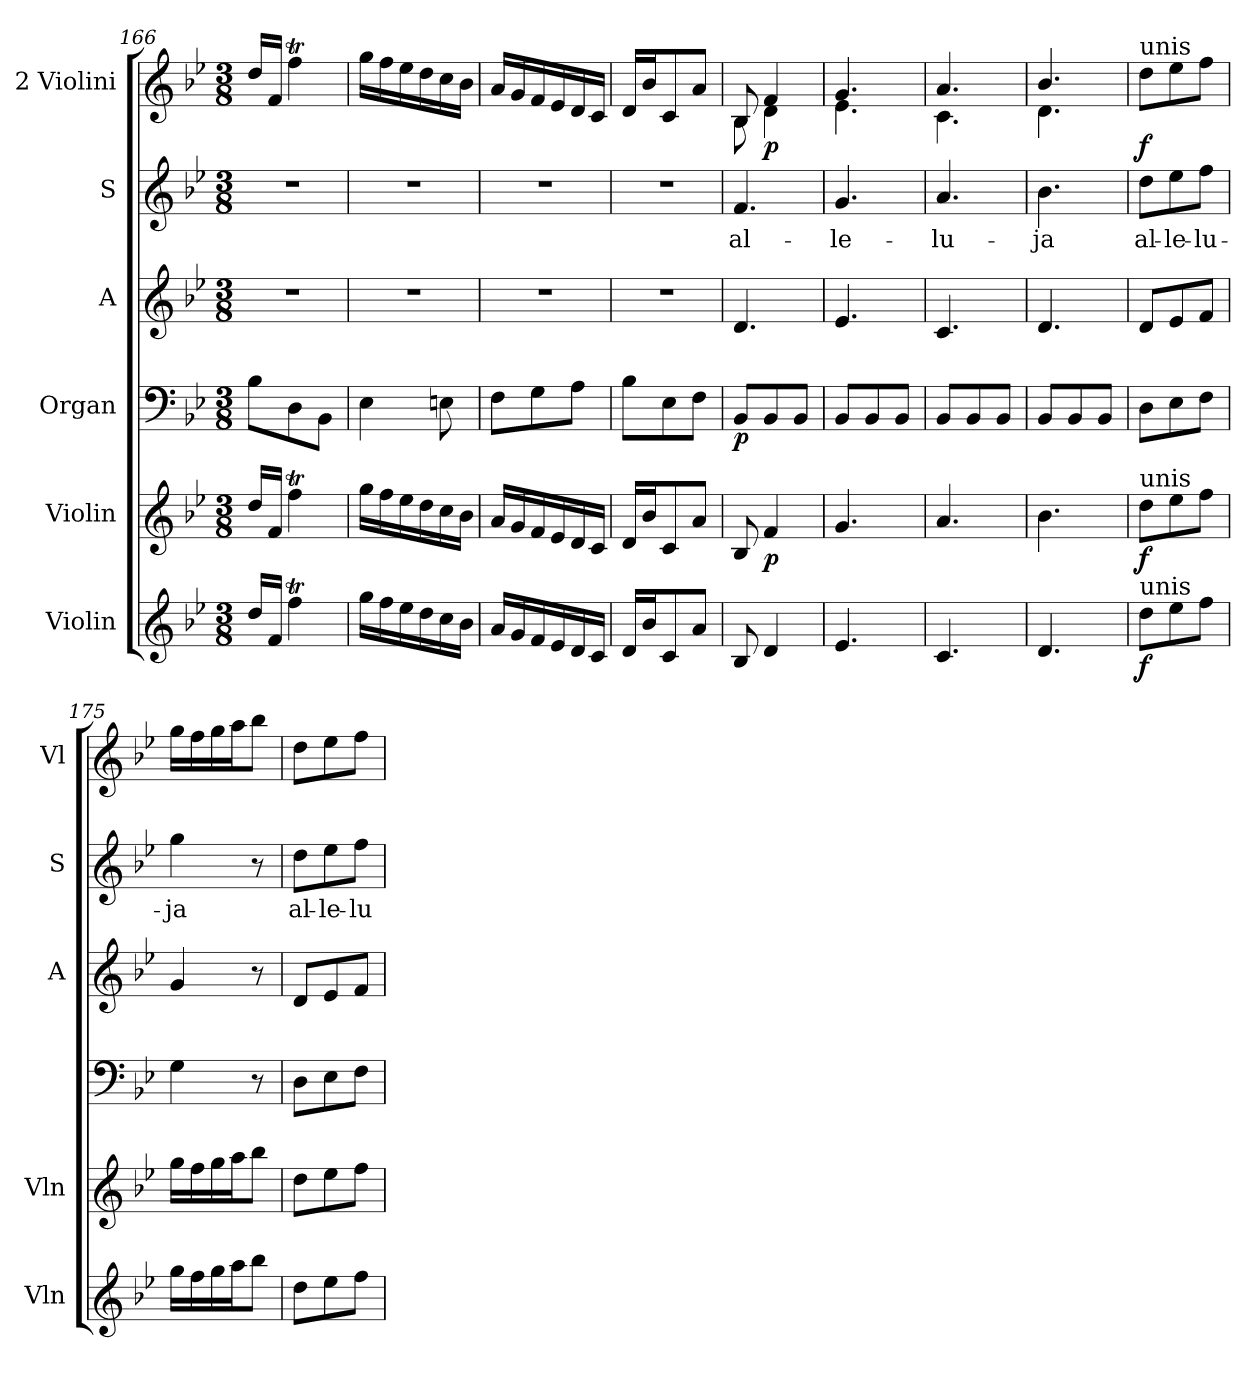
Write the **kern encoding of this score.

**kern	**dynam	**kern	**dynam	**kern	**dynam	**kern	**kern	**text	**kern	**dynam
*part6	*part6	*part5	*part5	*part4	*part4	*part3	*part2	*part2	*part1	*part1
*staff6	*staff6	*staff5	*staff5	*staff4	*staff4	*staff3	*staff2	*staff2	*staff1	*staff1
*I"Violin	*	*I"Violin	*	*I"Organ	*	*I"A	*I"S	*	*I"2 Violini	*
*I'Vln	*	*I'Vln	*	*	*	*I'A	*I'S	*	*I'Vl	*
*clefG2	*	*clefG2	*	*clefF4	*	*clefG2	*clefG2	*	*clefG2	*
*k[b-e-]	*	*k[b-e-]	*	*k[b-e-]	*	*k[b-e-]	*k[b-e-]	*	*k[b-e-]	*
*M3/8	*	*M3/8	*	*M3/8	*	*M3/8	*M3/8	*	*M3/8	*
=166	=166	=166	=166	=166	=166	=166	=166	=166	=166	=166
16dd/LL	.	16dd/LL	.	8B-\L	.	4.r	4.r	.	16dd/LL	.
16f/JJ	.	16f/JJ	.	.	.	.	.	.	16f/JJ	.
4ffT\	.	4ffT\	.	8D\	.	.	.	.	4ffT\	.
.	.	.	.	8BB-\J	.	.	.	.	.	.
=167	=167	=167	=167	=167	=167	=167	=167	=167	=167	=167
16gg\LL	.	16gg\LL	.	4E-\	.	4.r	4.r	.	16gg\LL	.
16ff\	.	16ff\	.	.	.	.	.	.	16ff\	.
16ee-\	.	16ee-\	.	.	.	.	.	.	16ee-\	.
16dd\	.	16dd\	.	.	.	.	.	.	16dd\	.
16cc\	.	16cc\	.	8En\	.	.	.	.	16cc\	.
16b-\JJ	.	16b-\JJ	.	.	.	.	.	.	16b-\JJ	.
=168	=168	=168	=168	=168	=168	=168	=168	=168	=168	=168
16a/LL	.	16a/LL	.	8F\L	.	4.r	4.r	.	16a/LL	.
16g/	.	16g/	.	.	.	.	.	.	16g/	.
16f/	.	16f/	.	8G\	.	.	.	.	16f/	.
16e-/	.	16e-/	.	.	.	.	.	.	16e-/	.
16d/	.	16d/	.	8A\J	.	.	.	.	16d/	.
16c/JJ	.	16c/JJ	.	.	.	.	.	.	16c/JJ	.
!!LO:LB:g=z
=169	=169	=169	=169	=169	=169	=169	=169	=169	=169	=169
16d/LL	.	16d/LL	.	8B-\L	.	4.r	4.r	.	16d/LL	.
16b-/J	.	16b-/J	.	.	.	.	.	.	16b-/J	.
8c/	.	8c/	.	8E-\	.	.	.	.	8c/	.
8a/J	.	8a/J	.	8F\J	.	.	.	.	8a/J	.
=170	=170	=170	=170	=170	=170	=170	=170	=170	=170	=170
!	!	!	!	!	!LO:DY:b	!	!	!LO:LY:b	!	!
*	*	*	*	*	*	*	*	*	*^	*
8B-/	.	8B-/	.	8BB-/L	p	4.d/	4.f/	al-	8B-/	8B-\	.
!	!	!	!LO:DY:b	!	!	!	!	!	!	!	!LO:DY:b
4d/	.	4f/	p	8BB-/	.	.	.	.	4f/	4d\	p
.	.	.	.	8BB-/J	.	.	.	.	.	.	.
=171	=171	=171	=171	=171	=171	=171	=171	=171	=171	=171	=171
!	!	!	!	!	!	!	!	!LO:LY:b	!	!	!
4.e-/	.	4.g/	.	8BB-/L	.	4.e-/	4.g/	-le-	4.g/	4.e-\	.
.	.	.	.	8BB-/	.	.	.	.	.	.	.
.	.	.	.	8BB-/J	.	.	.	.	.	.	.
=172	=172	=172	=172	=172	=172	=172	=172	=172	=172	=172	=172
!	!	!	!	!	!	!	!	!LO:LY:b	!	!	!
4.c/	.	4.a/	.	8BB-/L	.	4.c/	4.a/	-lu-	4.a/	4.c\	.
.	.	.	.	8BB-/	.	.	.	.	.	.	.
.	.	.	.	8BB-/J	.	.	.	.	.	.	.
=173	=173	=173	=173	=173	=173	=173	=173	=173	=173	=173	=173
!	!	!	!	!	!	!	!	!LO:LY:b	!	!	!
4.d/	.	4.b-\	.	8BB-/L	.	4.d/	4.b-\	-ja	4.b-/	4.d\	.
.	.	.	.	8BB-/	.	.	.	.	.	.	.
.	.	.	.	8BB-/J	.	.	.	.	.	.	.
*	*	*	*	*	*	*	*	*	*v	*v	*
=174	=174	=174	=174	=174	=174	=174	=174	=174	=174	=174
!	!	!	!	!	!	!	!	!	!LO:TX:a:t=unis	!
!	!	!LO:TX:a:t=unis	!	!	!	!	!	!	!	!
!LO:TX:a:t=unis	!	!	!	!	!	!	!	!	!	!
!	!LO:DY:b	!	!LO:DY:b	!	!LO:DY:b	!	!	!LO:LY:b	!	!
!	!	!	!	!	!LO:DY:n=1:b	!	!	!	!	!
!	!	!	!	!	!LO:DY:n=2:b	!	!	!	!	!LO:DY:b
8dd\L	f	8dd\L	f	8D\L	other-dynamics f other-dynamics	8d/L	8dd\L	al-	8dd\L	f
!	!	!	!	!	!	!	!	!LO:LY:b	!	!
8ee-\	.	8ee-\	.	8E-\	.	8e-/	8ee-\	-le-	8ee-\	.
!	!	!	!	!	!	!	!	!LO:LY:b	!	!
8ff\J	.	8ff\J	.	8F\J	.	8f/J	8ff\J	-lu-	8ff\J	.
=175	=175	=175	=175	=175	=175	=175	=175	=175	=175	=175
!	!	!	!	!	!	!	!	!LO:LY:b	!	!
16gg\LL	.	16gg\LL	.	4G\	.	4g/	4gg\	-ja	16gg\LL	.
16ff\	.	16ff\	.	.	.	.	.	.	16ff\	.
16gg\	.	16gg\	.	.	.	.	.	.	16gg\	.
16aa\J	.	16aa\J	.	.	.	.	.	.	16aa\J	.
8bb-\J	.	8bb-\J	.	8r	.	8r	8r	.	8bb-\J	.
=176	=176	=176	=176	=176	=176	=176	=176	=176	=176	=176
!	!	!	!	!	!	!	!	!LO:LY:b	!	!
8dd\L	.	8dd\L	.	8D\L	.	8d/L	8dd\L	al-	8dd\L	.
!	!	!	!	!	!	!	!	!LO:LY:b	!	!
8ee-\	.	8ee-\	.	8E-\	.	8e-/	8ee-\	-le-	8ee-\	.
!	!	!	!	!	!	!	!	!LO:LY:b	!	!
8ff\J	.	8ff\J	.	8F\J	.	8f/J	8ff\J	-lu-	8ff\J	.
=	=	=	=	=	=	=	=	=	=	=
*-	*-	*-	*-	*-	*-	*-	*-	*-	*-	*-
